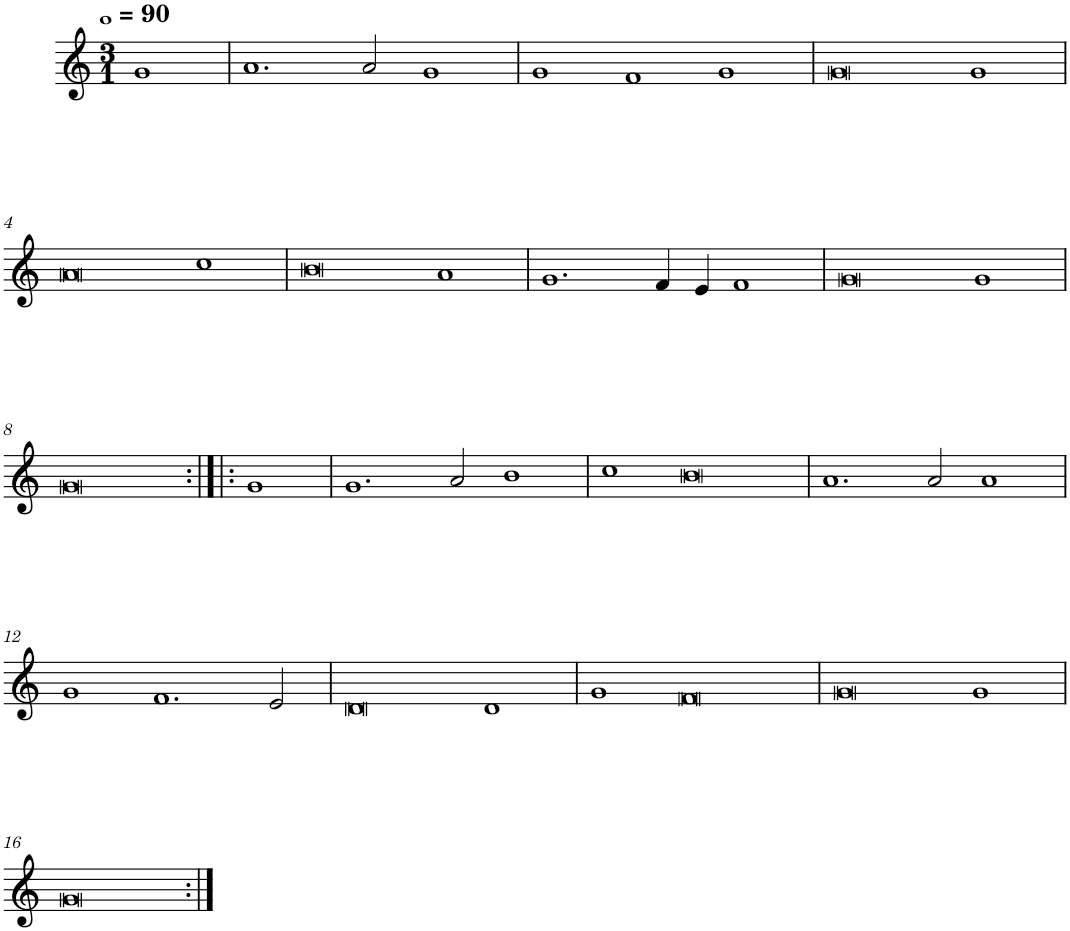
**kern
*part1
*staff1
*I"Quatre parties
*clefG2
*k[]
*M3/1
*MM360
=
1g
=1
1.a
2a/
1g
=2
1g
1f
1g
=3
0g
1g
!!LO:LB:g=z
=4
0a
1cc
=5
0b
1a
=6
1.g
4f/
4e/
1f
=7
0g
1g
!!LO:LB:g=z
=8
0g
1g
=9
1.g
2a/
1b
=10
1cc
0b
=11
1.a
2a/
1a
!!LO:LB:g=z
=12
1g
1.f
2e/
=13
0d
1d
=14
1g
0f
=15
0g
1g
!!LO:LB:g=z
=16
0g
=:|!
*-
